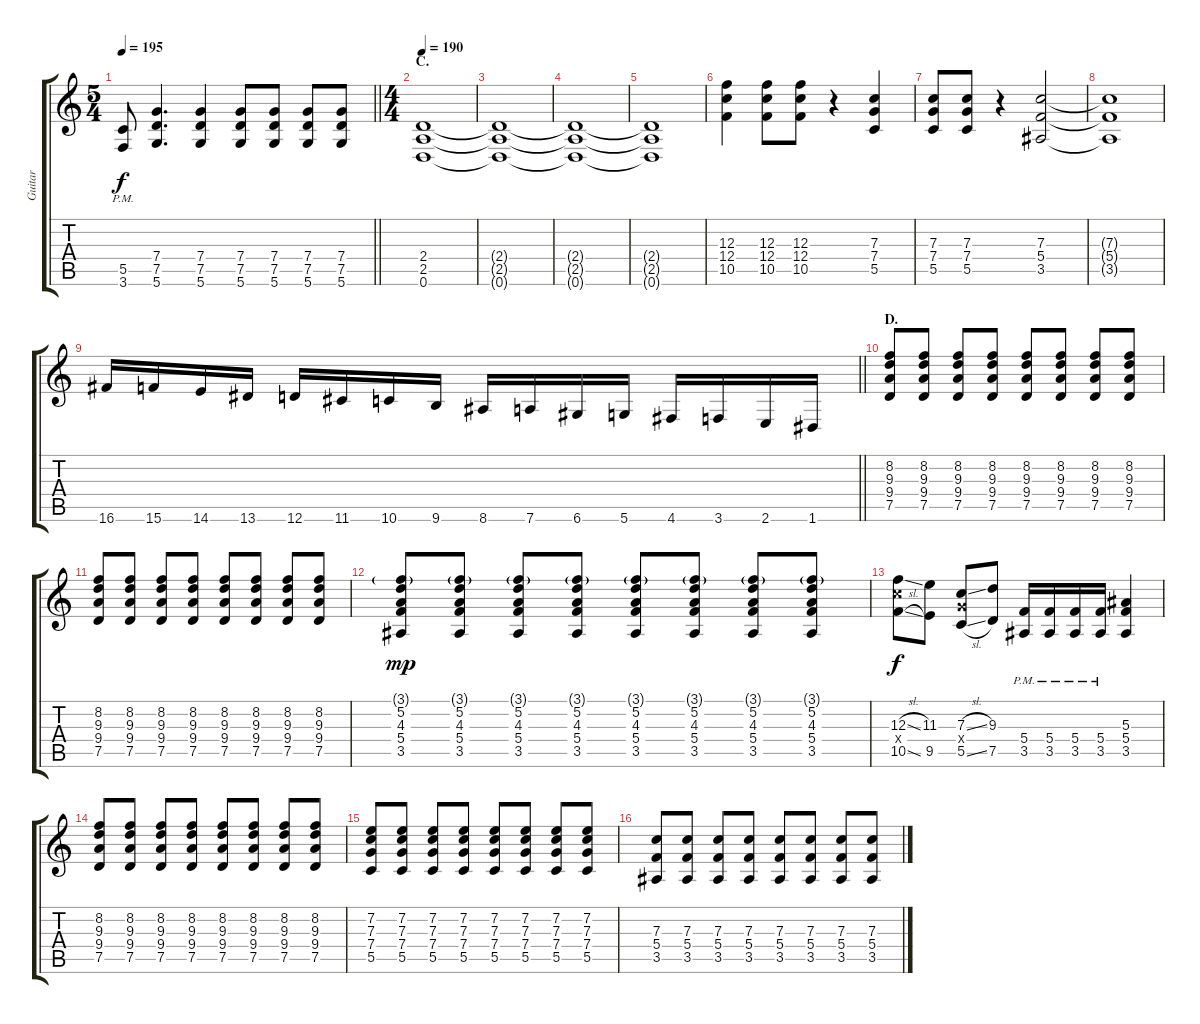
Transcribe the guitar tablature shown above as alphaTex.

\track ("Guitar" "Guitar") {instrument distortionguitar}
\staff {score tabs}
\tuning (D4 A3 F3 C3 G2 D2) {hide}
\ts (5 4)
\tempo 195
\clef g2
\barLineRight lightlight
\ks c
(5.5{pm} 3.6{pm}).8{dy f} (7.4 7.5 5.6).4{d} (7.4 7.5 5.6).4 (7.4 7.5 5.6).8 (7.4 7.5 5.6).8 (7.4 7.5 5.6).8 (7.4 7.5 5.6).8 |
\ts (4 4)
\section ("" "C.")
\tempo 190
(2.4 2.5 0.6).1 |
(2.4{t} 2.5{t} 0.6{t}).1 |
(2.4{t} 2.5{t} 0.6{t}).1 |
(2.4{t} 2.5{t} 0.6{t}).1 |
(12.3 12.4 10.5).4 (12.3 12.4 10.5).8 (12.3 12.4 10.5).8 r.4 (7.3 7.4 5.5).4 |
(7.3 7.4 5.5).8 (7.3 7.4 5.5).8 r.4 (7.3 5.4 3.5).2 |
(7.3{t} 5.4{t} 3.5{t}).1 |
\barLineRight lightlight
16.6.16{instrument guitarfretnoise} 15.6.16 14.6.16 13.6.16 12.6.16 11.6.16 10.6.16 9.6.16 8.6.16 7.6.16 6.6.16 5.6.16 4.6.16 3.6.16 2.6.16 1.6.16 |
\section ("" "D.")
(8.2 9.3 9.4 7.5).8{volume 13 instrument distortionguitar} (8.2 9.3 9.4 7.5).8 (8.2 9.3 9.4 7.5).8 (8.2 9.3 9.4 7.5).8 (8.2 9.3 9.4 7.5).8 (8.2 9.3 9.4 7.5).8 (8.2 9.3 9.4 7.5).8 (8.2 9.3 9.4 7.5).8 |
(8.2 9.3 9.4 7.5).8 (8.2 9.3 9.4 7.5).8 (8.2 9.3 9.4 7.5).8 (8.2 9.3 9.4 7.5).8 (8.2 9.3 9.4 7.5).8 (8.2 9.3 9.4 7.5).8 (8.2 9.3 9.4 7.5).8 (8.2 9.3 9.4 7.5).8 |
(3.1{g} 5.2 4.3 5.4 3.5).8{dy mp} (3.1{g} 5.2 4.3 5.4 3.5).8 (3.1{g} 5.2 4.3 5.4 3.5).8 (3.1{g} 5.2 4.3 5.4 3.5).8 (3.1{g} 5.2 4.3 5.4 3.5).8 (3.1{g} 5.2 4.3 5.4 3.5).8 (3.1{g} 5.2 4.3 5.4 3.5).8 (3.1{g} 5.2 4.3 5.4 3.5).8 |
(12.3{sl} 12.4{x} 10.5{sl}).8{dy f} (11.3 9.5).8 (7.3{sl} 7.4{x} 5.5{sl}).8 (9.3 7.5).8 (5.4{pm} 3.5{pm}).16 (5.4{pm} 3.5{pm}).16 (5.4{pm} 3.5{pm}).16 (5.4{pm} 3.5{pm}).16 (5.3 5.4 3.5).4 |
(8.2 9.3 9.4 7.5).8 (8.2 9.3 9.4 7.5).8 (8.2 9.3 9.4 7.5).8 (8.2 9.3 9.4 7.5).8 (8.2 9.3 9.4 7.5).8 (8.2 9.3 9.4 7.5).8 (8.2 9.3 9.4 7.5).8 (8.2 9.3 9.4 7.5).8 |
(7.2 7.3 7.4 5.5).8 (7.2 7.3 7.4 5.5).8 (7.2 7.3 7.4 5.5).8 (7.2 7.3 7.4 5.5).8 (7.2 7.3 7.4 5.5).8 (7.2 7.3 7.4 5.5).8 (7.2 7.3 7.4 5.5).8 (7.2 7.3 7.4 5.5).8 |
(7.3 5.4 3.5).8 (7.3 5.4 3.5).8 (7.3 5.4 3.5).8 (7.3 5.4 3.5).8 (7.3 5.4 3.5).8 (7.3 5.4 3.5).8 (7.3 5.4 3.5).8 (7.3 5.4 3.5).8
